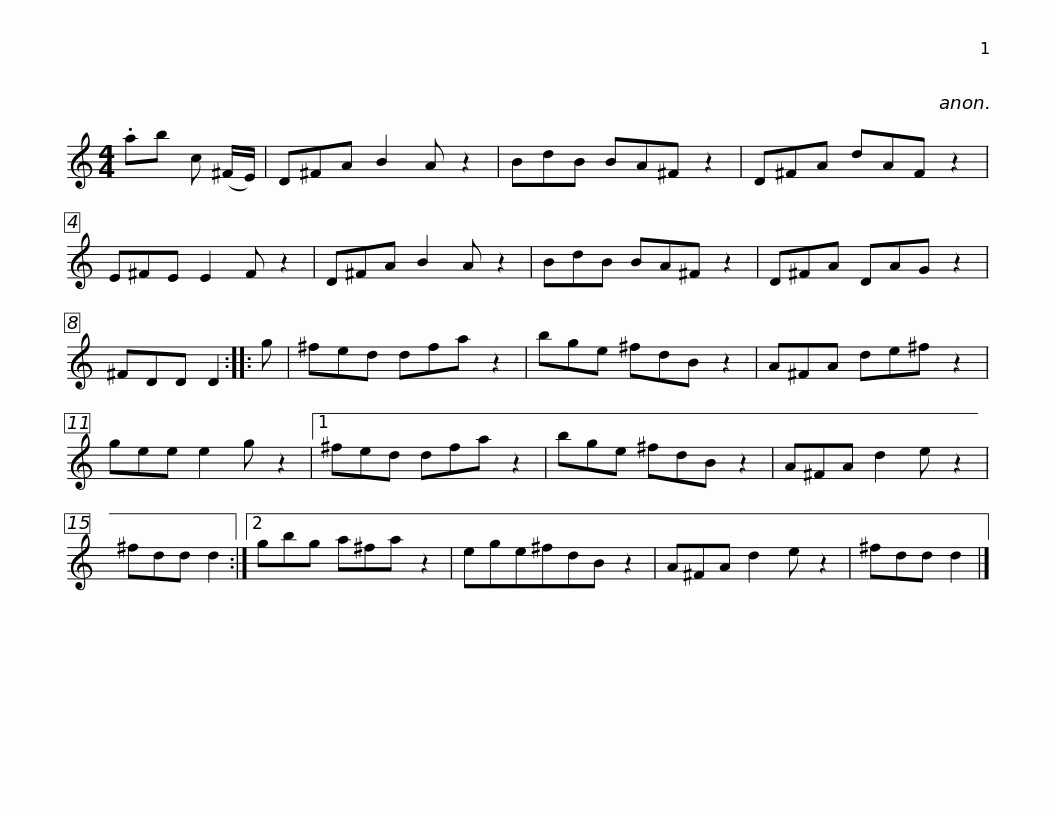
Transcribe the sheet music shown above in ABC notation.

X:1
L:1/8
M:4/4
I:linebreak $
K:C
V:1 treble
V:1
 .ab c (^F/E/) | D^FA B2 A z2 | BdB BA^F z2 | D^FA dAF z2 | E^FE E2 F z2 | %5
 D^FA B2 A z2 |$ BdB BA^F z2 | D^FA DAG z2 | ^FDD D2 :: g | %10
 ^fed dfa z2 | bge ^fdB z2 | A^FA de^f z2 |$ gee e2 g z2 |1 ^fed dfa z2 | %15
 bge ^fdB z2 | A^FA d2 e z2 | ^fdd d2 :|2 gbg a^fa z2 |$ ege^fdB z2 | %20
 A^FA d2 e z2 | ^fdd d2 |] %22
